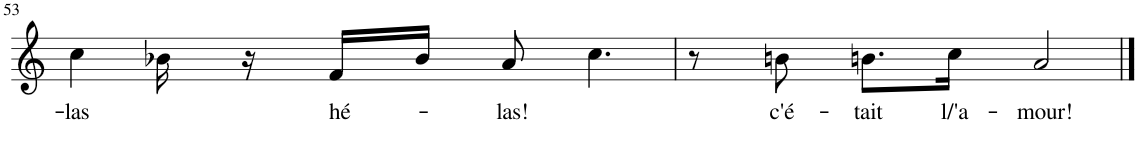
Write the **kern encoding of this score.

**kern	**text
*part1	*part1
*staff1	*staff1
*I"Piano	*
*I'Pno	*
!!LO:PB:g=z
*clefG2	*
*k[]	*
*M4/4	*
=53	=53
!	!LO:LY:b
4cc\	-las
16b-X\	.
16r	.
!	!LO:LY:b
16f/LL	hé-
16b-/JJ	.
!	!LO:LY:b
8a/	-las!
4.cc\	.
=54	=54
8r	.
!	!LO:LY:b
8bn\	c'é-
!	!LO:LY:b
8.bn\L	-tait
!	!LO:LY:b
16cc\Jk	l/'a-
!	!LO:LY:b
2a/	-mour!
==	==
*-	*-
